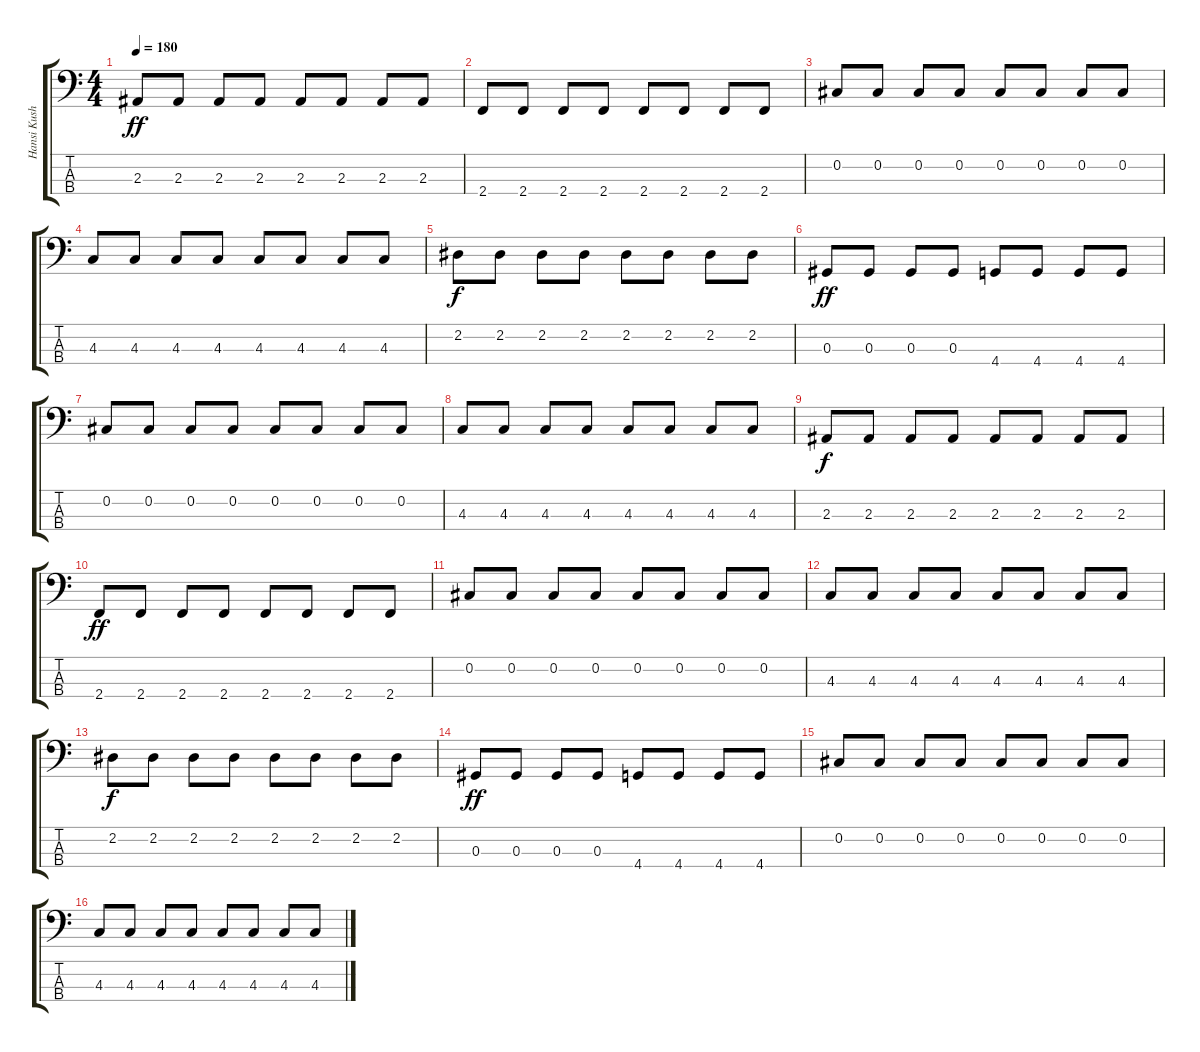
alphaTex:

\track ("Hansi Kush" "Hansi Kush") {instrument electricbassfinger}
\staff {score tabs}
\tuning (Gb2 Db2 Ab1 Eb1) {hide}
\ts (4 4)
\tempo 180
\clef f4
\ks c
2.3.8{dy ff} 2.3.8 2.3.8 2.3.8 2.3.8 2.3.8 2.3.8 2.3.8 |
2.4.8 2.4.8 2.4.8 2.4.8 2.4.8 2.4.8 2.4.8 2.4.8 |
0.2.8 0.2.8 0.2.8 0.2.8 0.2.8 0.2.8 0.2.8 0.2.8 |
4.3.8 4.3.8 4.3.8 4.3.8 4.3.8 4.3.8 4.3.8 4.3.8 |
2.2.8{dy f} 2.2.8 2.2.8 2.2.8 2.2.8 2.2.8 2.2.8 2.2.8 |
0.3.8{dy ff} 0.3.8 0.3.8 0.3.8 4.4.8 4.4.8 4.4.8 4.4.8 |
0.2.8 0.2.8 0.2.8 0.2.8 0.2.8 0.2.8 0.2.8 0.2.8 |
4.3.8 4.3.8 4.3.8 4.3.8 4.3.8 4.3.8 4.3.8 4.3.8 |
2.3.8{dy f} 2.3.8 2.3.8 2.3.8 2.3.8 2.3.8 2.3.8 2.3.8 |
2.4.8{dy ff} 2.4.8 2.4.8 2.4.8 2.4.8 2.4.8 2.4.8 2.4.8 |
0.2.8 0.2.8 0.2.8 0.2.8 0.2.8 0.2.8 0.2.8 0.2.8 |
4.3.8 4.3.8 4.3.8 4.3.8 4.3.8 4.3.8 4.3.8 4.3.8 |
2.2.8{dy f} 2.2.8 2.2.8 2.2.8 2.2.8 2.2.8 2.2.8 2.2.8 |
0.3.8{dy ff} 0.3.8 0.3.8 0.3.8 4.4.8 4.4.8 4.4.8 4.4.8 |
0.2.8 0.2.8 0.2.8 0.2.8 0.2.8 0.2.8 0.2.8 0.2.8 |
4.3.8 4.3.8 4.3.8 4.3.8 4.3.8 4.3.8 4.3.8 4.3.8
